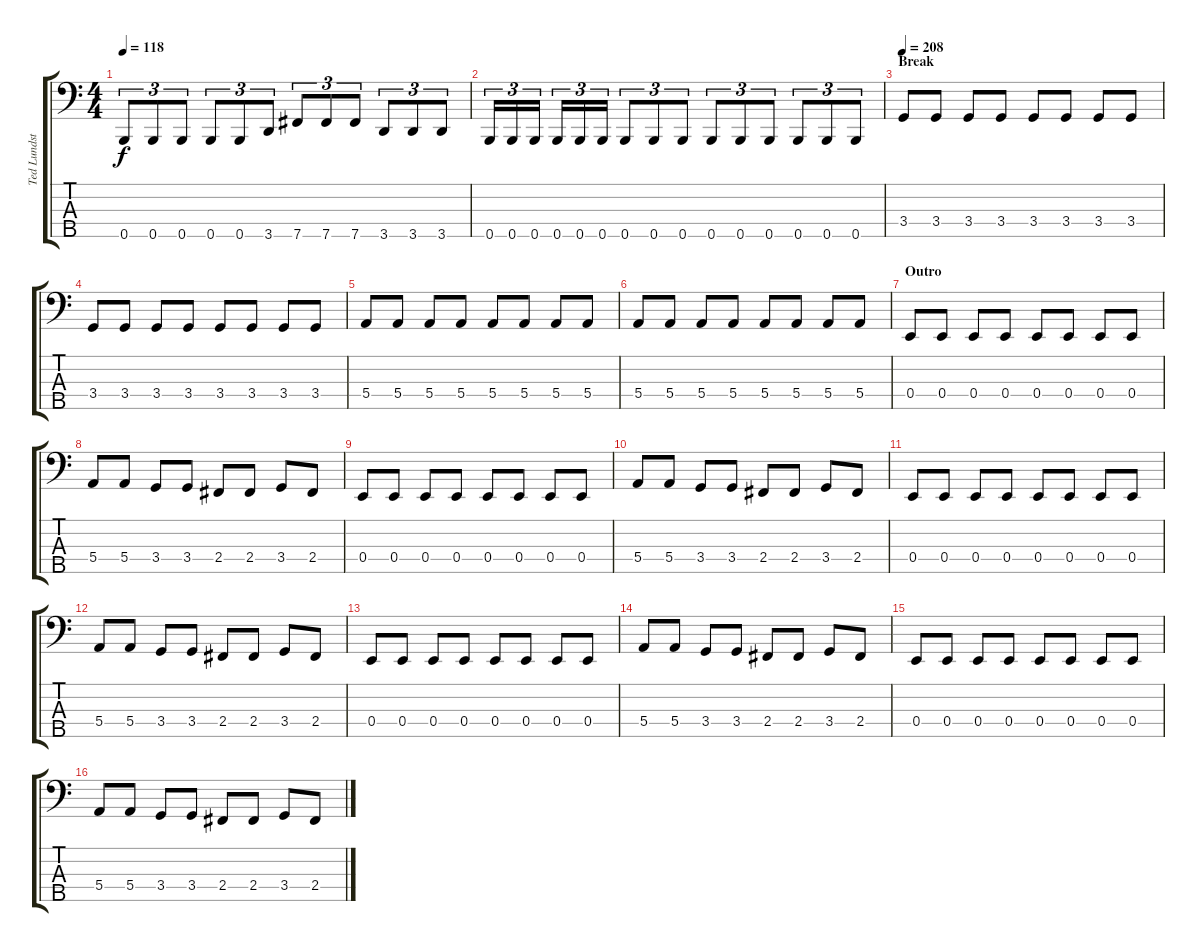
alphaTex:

\track ("Ted Lundström" "Ted Lundst") {instrument electricbassfinger}
\staff {score tabs}
\tuning (G2 D2 A1 E1 B0) {hide}
\ts (4 4)
\tempo 118
\clef f4
\ks c
0.5.8{tu (3 2) dy f} 0.5.8{tu (3 2)} 0.5.8{tu (3 2)} 0.5.8{tu (3 2)} 0.5.8{tu (3 2)} 3.5.8{tu (3 2)} 7.5.8{tu (3 2)} 7.5.8{tu (3 2)} 7.5.8{tu (3 2)} 3.5.8{tu (3 2)} 3.5.8{tu (3 2)} 3.5.8{tu (3 2)} |
0.5.16{tu (3 2)} 0.5.16{tu (3 2)} 0.5.16{tu (3 2)} 0.5.16{tu (3 2)} 0.5.16{tu (3 2)} 0.5.16{tu (3 2)} 0.5.8{tu (3 2)} 0.5.8{tu (3 2)} 0.5.8{tu (3 2)} 0.5.8{tu (3 2)} 0.5.8{tu (3 2)} 0.5.8{tu (3 2)} 0.5.8{tu (3 2)} 0.5.8{tu (3 2)} 0.5.8{tu (3 2)} |
\section ("" "Break")
\tempo 208
3.4.8 3.4.8 3.4.8 3.4.8 3.4.8 3.4.8 3.4.8 3.4.8 |
3.4.8 3.4.8 3.4.8 3.4.8 3.4.8 3.4.8 3.4.8 3.4.8 |
5.4.8 5.4.8 5.4.8 5.4.8 5.4.8 5.4.8 5.4.8 5.4.8 |
5.4.8 5.4.8 5.4.8 5.4.8 5.4.8 5.4.8 5.4.8 5.4.8 |
\section ("" "Outro")
0.4.8 0.4.8 0.4.8 0.4.8 0.4.8 0.4.8 0.4.8 0.4.8 |
5.4.8 5.4.8 3.4.8 3.4.8 2.4.8 2.4.8 3.4.8 2.4.8 |
0.4.8 0.4.8 0.4.8 0.4.8 0.4.8 0.4.8 0.4.8 0.4.8 |
5.4.8 5.4.8 3.4.8 3.4.8 2.4.8 2.4.8 3.4.8 2.4.8 |
0.4.8 0.4.8 0.4.8 0.4.8 0.4.8 0.4.8 0.4.8 0.4.8 |
5.4.8 5.4.8 3.4.8 3.4.8 2.4.8 2.4.8 3.4.8 2.4.8 |
0.4.8 0.4.8 0.4.8 0.4.8 0.4.8 0.4.8 0.4.8 0.4.8 |
5.4.8 5.4.8 3.4.8 3.4.8 2.4.8 2.4.8 3.4.8 2.4.8 |
0.4.8 0.4.8 0.4.8 0.4.8 0.4.8 0.4.8 0.4.8 0.4.8 |
5.4.8 5.4.8 3.4.8 3.4.8 2.4.8 2.4.8 3.4.8 2.4.8
